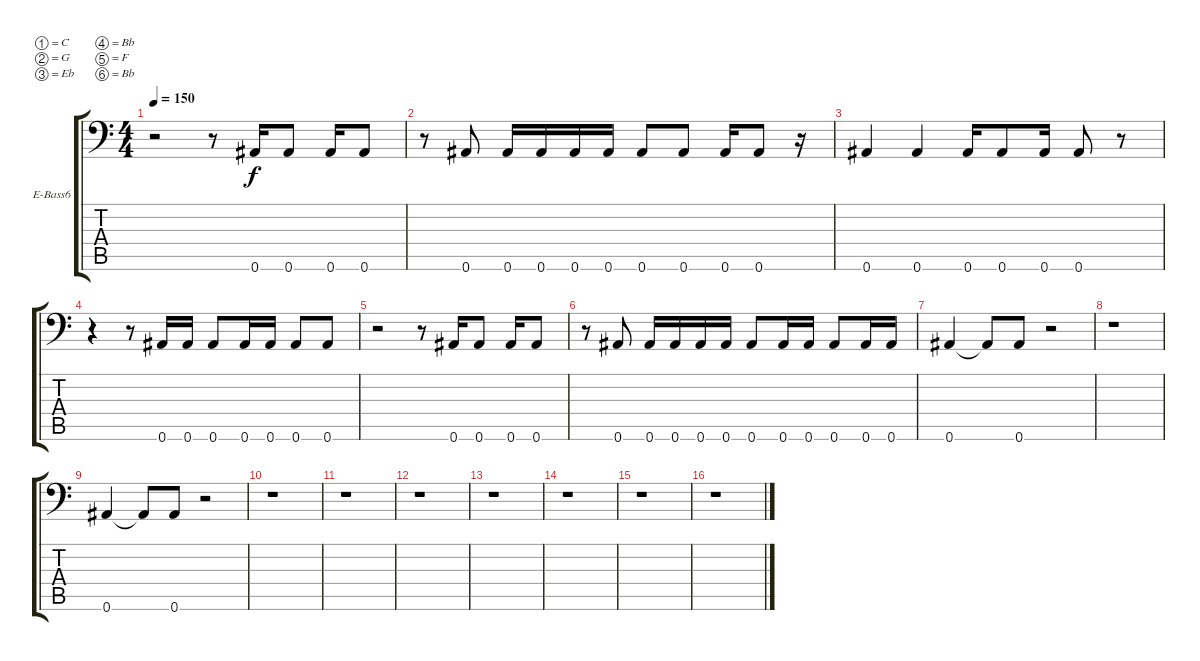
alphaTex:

\bracketExtendMode groupsimilarinstruments
\firstSystemTrackNameOrientation horizontal
\otherSystemsTrackNameOrientation horizontal
\track ("Tim" "E-Bass6") {instrument electricbasspick}
\staff {score tabs}
\tuning (C4 G3 Eb3 Bb2 F2 Bb1)
\ts (4 4)
\tempo 150
\clef f4
\ks c
r.2{dy f} r.8 0.6.16 0.6.8 0.6.16 0.6.8 |
r.8 0.6.8 0.6.16 0.6.16 0.6.16 0.6.16 0.6.8 0.6.8 0.6.16 0.6.8 r.16 |
0.6.4 0.6.4 0.6.16 0.6.8 0.6.16 0.6.8 r.8 |
r.4 r.8 0.6.16 0.6.16 0.6.8 0.6.16 0.6.16 0.6.8 0.6.8 |
r.2 r.8 0.6.16 0.6.8 0.6.16 0.6.8 |
r.8 0.6.8 0.6.16 0.6.16 0.6.16 0.6.16 0.6.8 0.6.16 0.6.16 0.6.8 0.6.16 0.6.16 |
0.6.4 0.6{t}.8 0.6.8 r.2 |
r.1 |
0.6.4 0.6{t}.8 0.6.8 r.2 |
r.1 |
r.1 |
r.1 |
r.1 |
r.1 |
r.1 |
r.1
